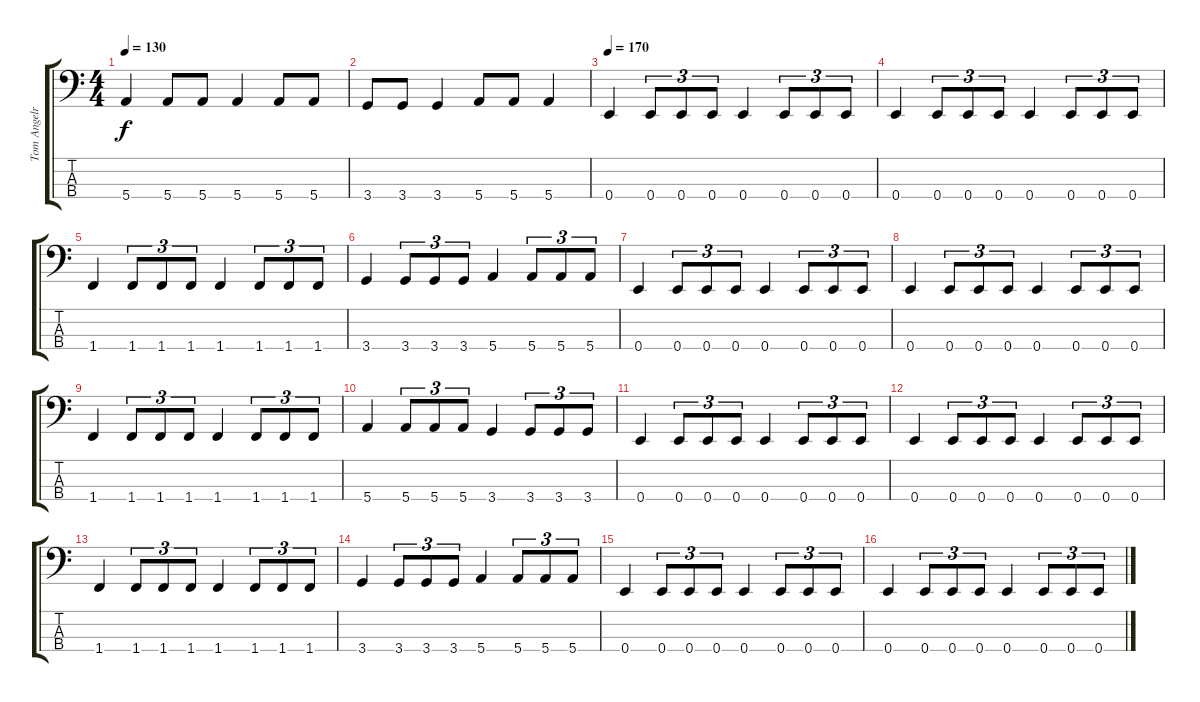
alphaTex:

\track ("Tom Angelripper" "Tom Angelr") {instrument electricbasspick}
\staff {score tabs}
\tuning (G2 D2 A1 E1) {hide}
\ts (4 4)
\tempo 130
\clef f4
\ks c
5.4.4{dy f} 5.4.8 5.4.8 5.4.4 5.4.8 5.4.8 |
3.4.8 3.4.8 3.4.4 5.4.8 5.4.8 5.4.4 |
\tempo 170
0.4.4 0.4.8{tu (3 2)} 0.4.8{tu (3 2)} 0.4.8{tu (3 2)} 0.4.4 0.4.8{tu (3 2)} 0.4.8{tu (3 2)} 0.4.8{tu (3 2)} |
0.4.4 0.4.8{tu (3 2)} 0.4.8{tu (3 2)} 0.4.8{tu (3 2)} 0.4.4 0.4.8{tu (3 2)} 0.4.8{tu (3 2)} 0.4.8{tu (3 2)} |
1.4.4 1.4.8{tu (3 2)} 1.4.8{tu (3 2)} 1.4.8{tu (3 2)} 1.4.4 1.4.8{tu (3 2)} 1.4.8{tu (3 2)} 1.4.8{tu (3 2)} |
3.4.4 3.4.8{tu (3 2)} 3.4.8{tu (3 2)} 3.4.8{tu (3 2)} 5.4.4 5.4.8{tu (3 2)} 5.4.8{tu (3 2)} 5.4.8{tu (3 2)} |
0.4.4 0.4.8{tu (3 2)} 0.4.8{tu (3 2)} 0.4.8{tu (3 2)} 0.4.4 0.4.8{tu (3 2)} 0.4.8{tu (3 2)} 0.4.8{tu (3 2)} |
0.4.4 0.4.8{tu (3 2)} 0.4.8{tu (3 2)} 0.4.8{tu (3 2)} 0.4.4 0.4.8{tu (3 2)} 0.4.8{tu (3 2)} 0.4.8{tu (3 2)} |
1.4.4 1.4.8{tu (3 2)} 1.4.8{tu (3 2)} 1.4.8{tu (3 2)} 1.4.4 1.4.8{tu (3 2)} 1.4.8{tu (3 2)} 1.4.8{tu (3 2)} |
5.4.4 5.4.8{tu (3 2)} 5.4.8{tu (3 2)} 5.4.8{tu (3 2)} 3.4.4 3.4.8{tu (3 2)} 3.4.8{tu (3 2)} 3.4.8{tu (3 2)} |
0.4.4 0.4.8{tu (3 2)} 0.4.8{tu (3 2)} 0.4.8{tu (3 2)} 0.4.4 0.4.8{tu (3 2)} 0.4.8{tu (3 2)} 0.4.8{tu (3 2)} |
0.4.4 0.4.8{tu (3 2)} 0.4.8{tu (3 2)} 0.4.8{tu (3 2)} 0.4.4 0.4.8{tu (3 2)} 0.4.8{tu (3 2)} 0.4.8{tu (3 2)} |
1.4.4 1.4.8{tu (3 2)} 1.4.8{tu (3 2)} 1.4.8{tu (3 2)} 1.4.4 1.4.8{tu (3 2)} 1.4.8{tu (3 2)} 1.4.8{tu (3 2)} |
3.4.4 3.4.8{tu (3 2)} 3.4.8{tu (3 2)} 3.4.8{tu (3 2)} 5.4.4 5.4.8{tu (3 2)} 5.4.8{tu (3 2)} 5.4.8{tu (3 2)} |
0.4.4 0.4.8{tu (3 2)} 0.4.8{tu (3 2)} 0.4.8{tu (3 2)} 0.4.4 0.4.8{tu (3 2)} 0.4.8{tu (3 2)} 0.4.8{tu (3 2)} |
0.4.4 0.4.8{tu (3 2)} 0.4.8{tu (3 2)} 0.4.8{tu (3 2)} 0.4.4 0.4.8{tu (3 2)} 0.4.8{tu (3 2)} 0.4.8{tu (3 2)}
